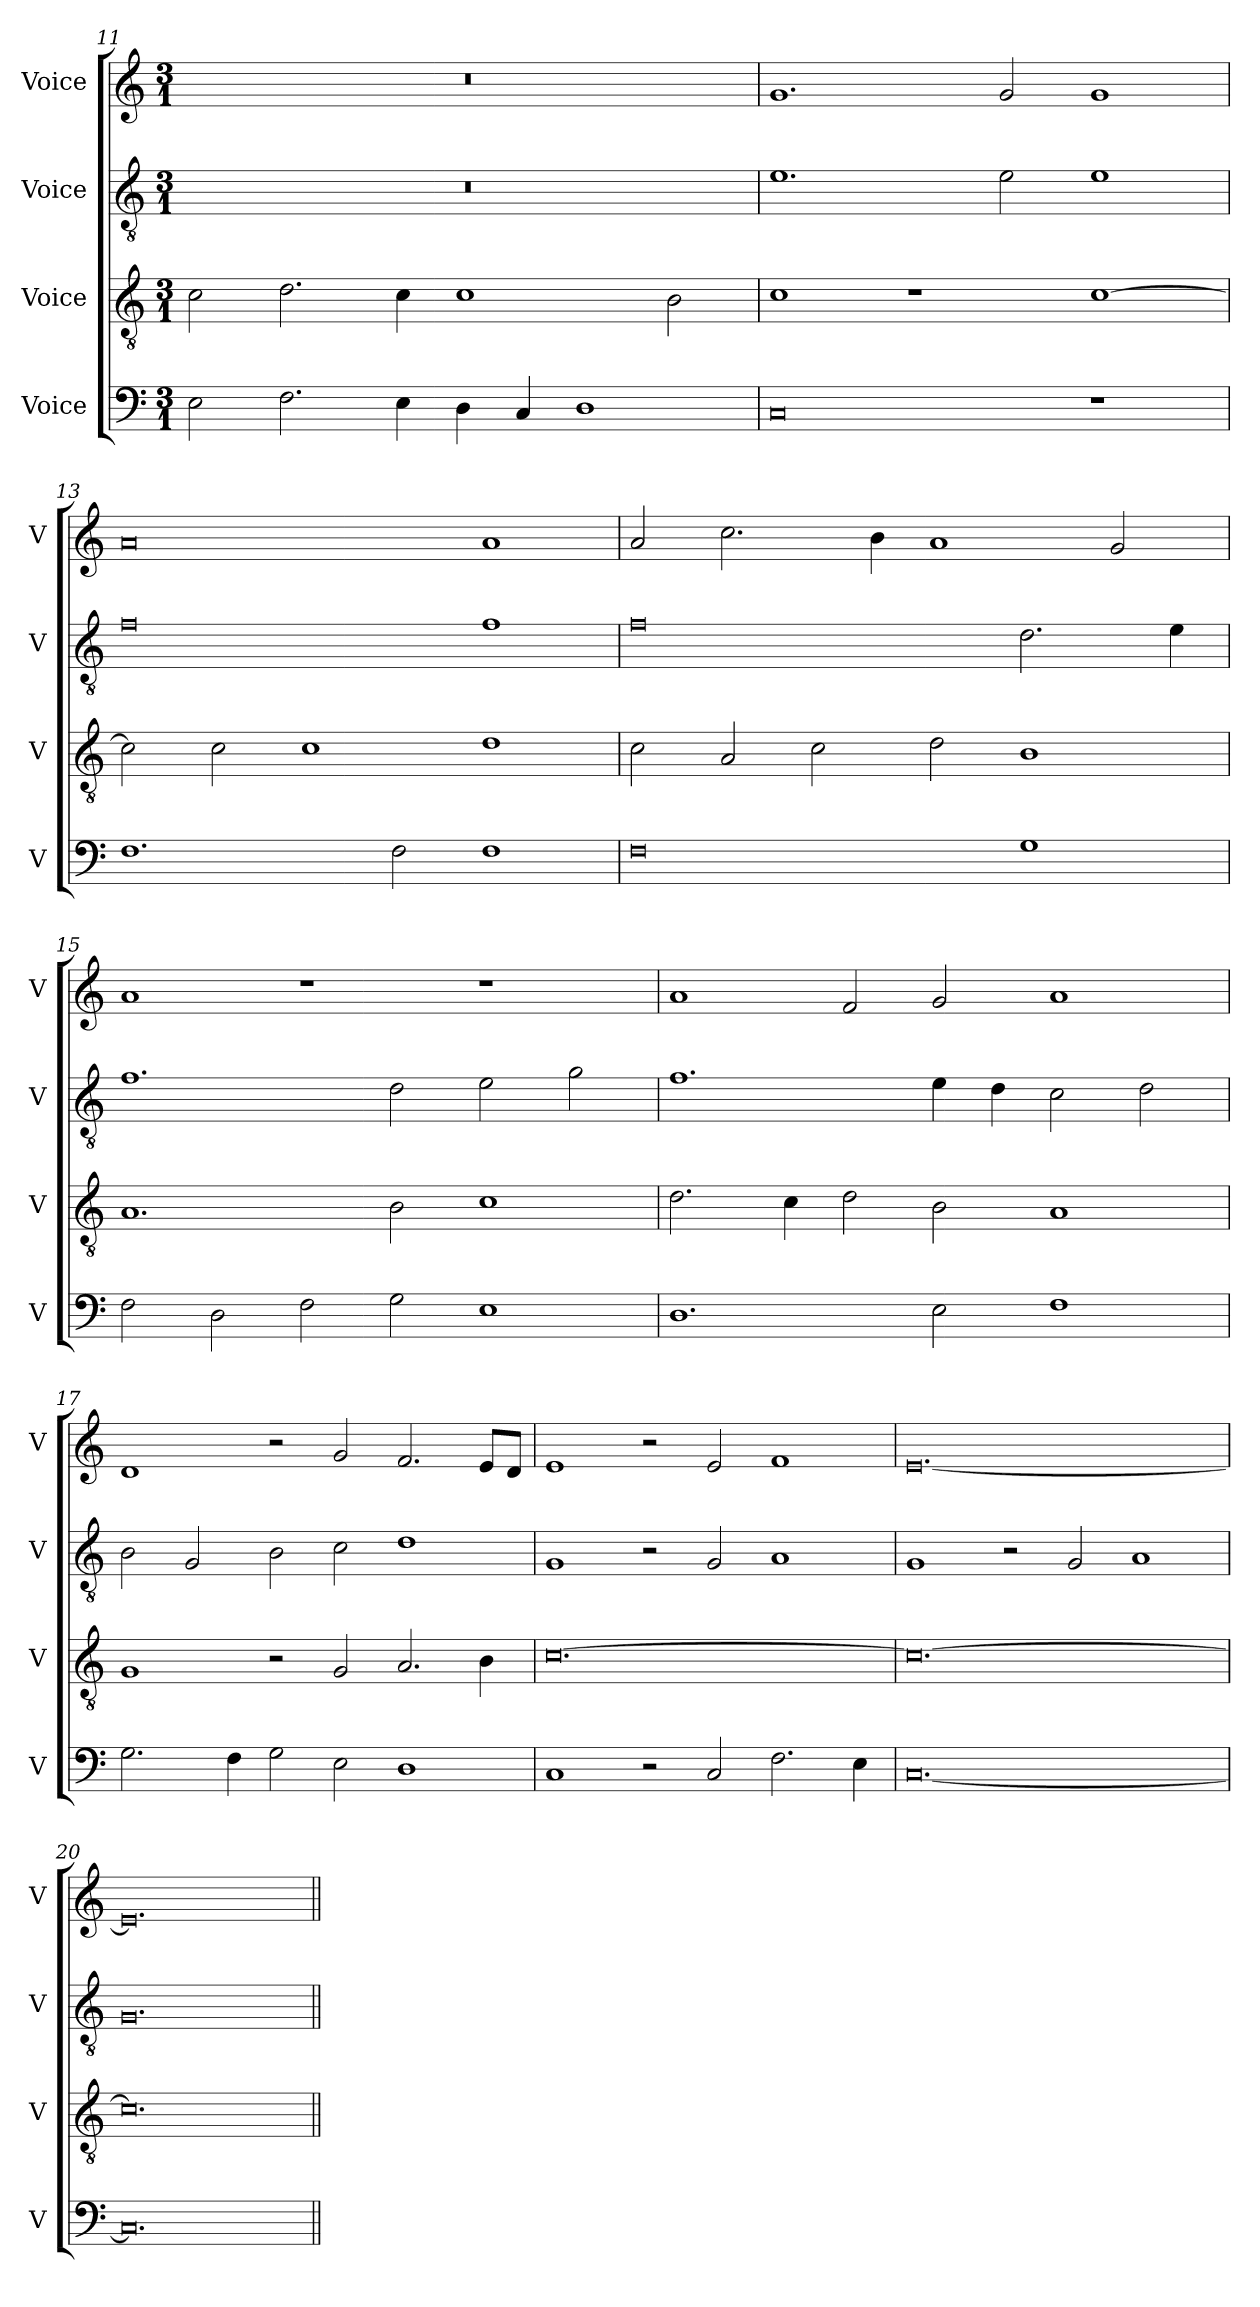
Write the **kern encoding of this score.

**kern	**kern	**kern	**kern
*part4	*part3	*part2	*part1
*staff4	*staff3	*staff2	*staff1
*I"Voice	*I"Voice	*I"Voice	*I"Voice
*I'V	*I'V	*I'V	*I'V
!!LO:LB:g=z
*clefF4	*clefGv2	*clefGv2	*clefG2
*k[]	*k[]	*k[]	*k[]
*M3/1	*M3/1	*M3/1	*M3/1
=11	=11	=11	=11
2E\	2c\	0.r	0.r
2.F\	2.d\	.	.
4E\	4c\	.	.
4D\	1c	.	.
4C/	.	.	.
1D	.	.	.
.	2B\	.	.
=12	=12	=12	=12
0C	1c	1.e	1.g
.	1r	.	.
.	.	2e\	2g/
1r	[1c	1e	1g
=13	=13	=13	=13
1.F	2c\]	0f	0a
.	2c\	.	.
.	1c	.	.
2F\	.	.	.
1F	1d	1f	1a
!!LO:LB:g=z
=14	=14	=14	=14
0F	2c\	0f	2a/
.	2A/	.	2.cc\
.	2c\	.	.
.	.	.	4b\
.	2d\	.	1a
1G	1B	2.d\	.
.	.	.	2g/
.	.	4e\	.
=15	=15	=15	=15
2F\	1.A	1.f	1a
2D\	.	.	.
2F\	.	.	1r
2G\	2B\	2d\	.
1E	1c	2e\	1r
.	.	2g\	.
!!LO:LB:g=z
=16	=16	=16	=16
1.D	2.d\	1.f	1a
.	4c\	.	.
.	2d\	.	2f/
2E\	2B\	4e\	2g/
.	.	4d\	.
1F	1A	2c\	1a
.	.	2d\	.
=17	=17	=17	=17
2.G\	1G	2B\	1d
.	.	2G/	.
4F\	.	.	.
2G\	2r	2B\	2r
2E\	2G/	2c\	2g/
1D	2.A/	1d	2.f/
.	4B\	.	8e/L
.	.	.	8d/J
!!LO:PB:g=z
=18	=18	=18	=18
1C	[0.c	1G	1e
2r	.	2r	2r
2C/	.	2G/	2e/
2.F\	.	1A	1f
4E\	.	.	.
=19	=19	=19	=19
[0.C	0.c_	1G	[0.e
.	.	2r	.
.	.	2G/	.
.	.	1A	.
=20	=20	=20	=20
0.C]	0.c]	0.G	0.e]
=||	=||	=||	=||
*-	*-	*-	*-
